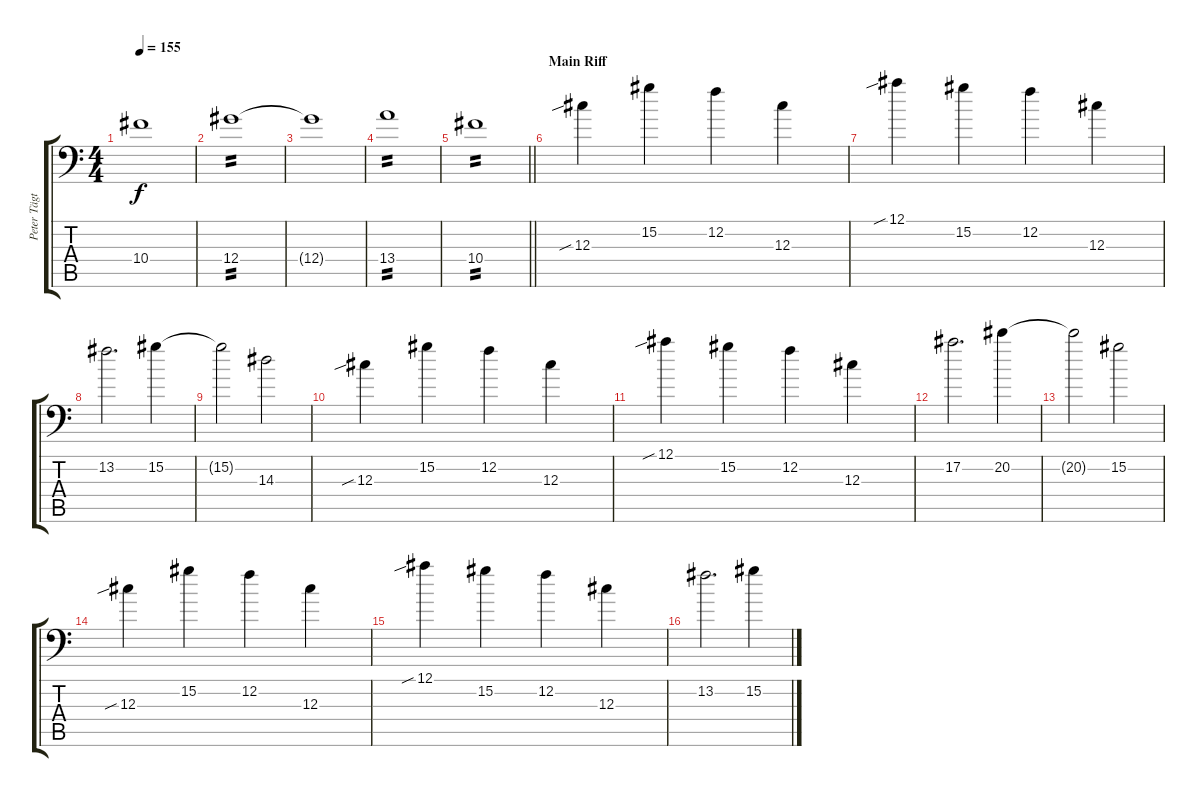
\track ("Peter Tägtgren (Lead 2)" "Peter Tägt") {instrument overdrivenguitar}
\staff {score tabs}
\tuning (Bb3 F3 Db3 Ab2 Eb2 Bb1) {hide}
\ts (4 4)
\tempo 155
\clef f4
\ks c
10.4{t}.1{dy f} |
12.4.1{tp 2} |
12.4{t}.1 |
13.4.1{tp 2} |
\barLineRight lightlight
10.4.1{tp 2} |
\section ("" "Main Riff")
12.3{sib}.4 15.2.4 12.2.4 12.3.4 |
12.1{sib}.4 15.2.4 12.2.4 12.3.4 |
13.2.2{d} 15.2.4 |
15.2{t}.2 14.3.2 |
12.3{sib}.4 15.2.4 12.2.4 12.3.4 |
12.1{sib}.4 15.2.4 12.2.4 12.3.4 |
17.2.2{d} 20.2.4 |
20.2{t}.2 15.2.2 |
12.3{sib}.4 15.2.4 12.2.4 12.3.4 |
12.1{sib}.4 15.2.4 12.2.4 12.3.4 |
13.2.2{d} 15.2.4
